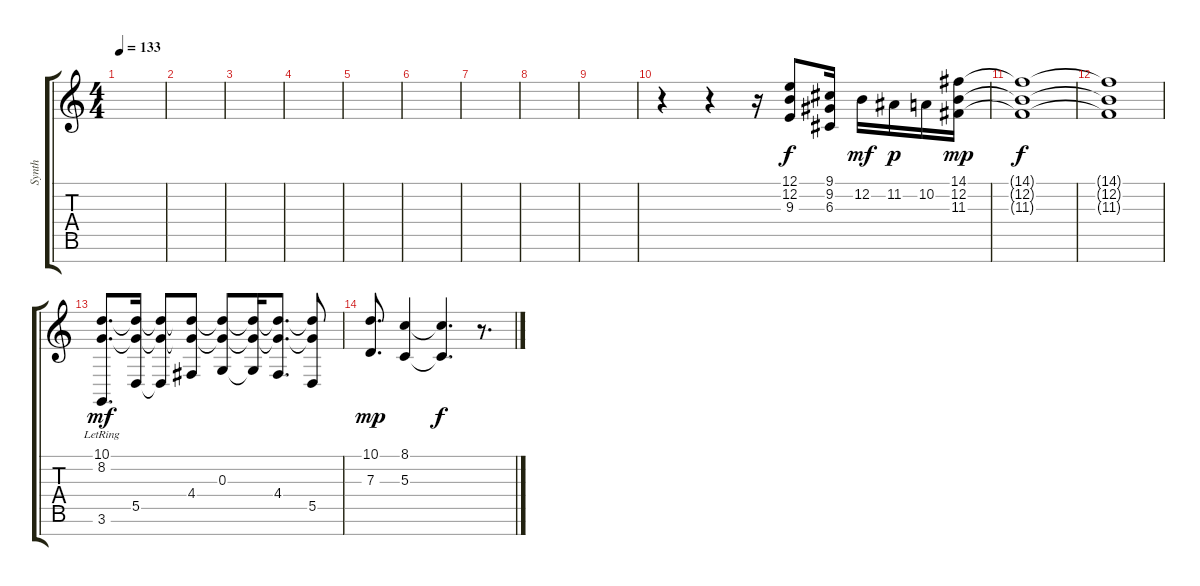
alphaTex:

\track ("Synth" "Synth") {instrument stringensemble1}
\staff {score tabs}
\tuning (E4 B3 G3 D3 A2 E2 B1) {hide}
\ts (4 4)
\tempo 133
\clef g2
\ks c
|
|
|
|
|
|
|
|
|
r.4 r.4 r.16 (12.1 12.2 9.3).8{volume 12 instrument rockorgan} (9.1 9.2 6.3).16{dy f} 12.2.16{dy mf} 11.2.16{dy p} 10.2.16 (14.1 12.2 11.3).16{dy mp instrument stringensemble1} |
(14.1{t} 12.2{t} 11.3{t}).1{dy f} |
(14.1{t} 12.2{t} 11.3{t}).1 |
(10.1 8.2 3.6{lr}).8{d dy mf} (10.1{t} 8.2{t} 5.5).16 (10.1{t} 8.2{t} 5.5{t}).8 (10.1{t} 8.2{t} 4.4).8 (10.1{t} 8.2{t} 0.3).8 (10.1{t} 8.2{t} 0.3{t}).16 (10.1{t} 8.2{t} 4.4).8{d} (10.1{t} 8.2{t} 5.5).8 |
(10.1 7.3).8{d dy mp} (8.1 5.3).4 (8.1{t} 5.3{t}).4{d dy f} r.8{d}
